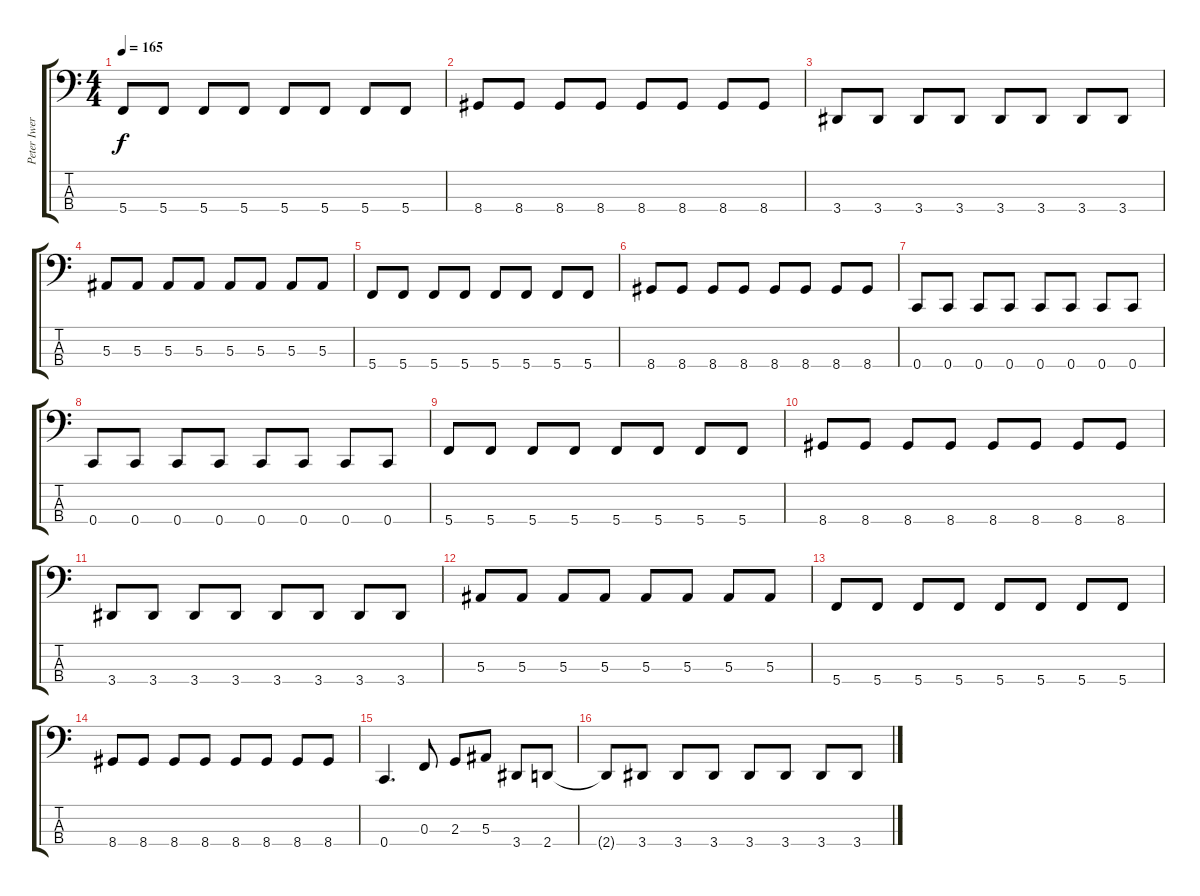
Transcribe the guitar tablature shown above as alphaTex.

\track ("Peter Iwers" "Peter Iwer") {instrument electricbassfinger}
\staff {score tabs}
\tuning (Eb2 Bb1 F1 C1) {hide}
\ts (4 4)
\tempo 165
\clef f4
\ks c
5.4.8{dy f} 5.4.8 5.4.8 5.4.8 5.4.8 5.4.8 5.4.8 5.4.8 |
8.4.8 8.4.8 8.4.8 8.4.8 8.4.8 8.4.8 8.4.8 8.4.8 |
3.4.8 3.4.8 3.4.8 3.4.8 3.4.8 3.4.8 3.4.8 3.4.8 |
5.3.8 5.3.8 5.3.8 5.3.8 5.3.8 5.3.8 5.3.8 5.3.8 |
5.4.8 5.4.8 5.4.8 5.4.8 5.4.8 5.4.8 5.4.8 5.4.8 |
8.4.8 8.4.8 8.4.8 8.4.8 8.4.8 8.4.8 8.4.8 8.4.8 |
0.4.8 0.4.8 0.4.8 0.4.8 0.4.8 0.4.8 0.4.8 0.4.8 |
0.4.8 0.4.8 0.4.8 0.4.8 0.4.8 0.4.8 0.4.8 0.4.8 |
5.4.8 5.4.8 5.4.8 5.4.8 5.4.8 5.4.8 5.4.8 5.4.8 |
8.4.8 8.4.8 8.4.8 8.4.8 8.4.8 8.4.8 8.4.8 8.4.8 |
3.4.8 3.4.8 3.4.8 3.4.8 3.4.8 3.4.8 3.4.8 3.4.8 |
5.3.8 5.3.8 5.3.8 5.3.8 5.3.8 5.3.8 5.3.8 5.3.8 |
5.4.8 5.4.8 5.4.8 5.4.8 5.4.8 5.4.8 5.4.8 5.4.8 |
8.4.8 8.4.8 8.4.8 8.4.8 8.4.8 8.4.8 8.4.8 8.4.8 |
0.4.4{d} 0.3.8 2.3.8 5.3.8 3.4.8 2.4.8 |
2.4{t}.8 3.4.8 3.4.8 3.4.8 3.4.8 3.4.8 3.4.8 3.4.8
